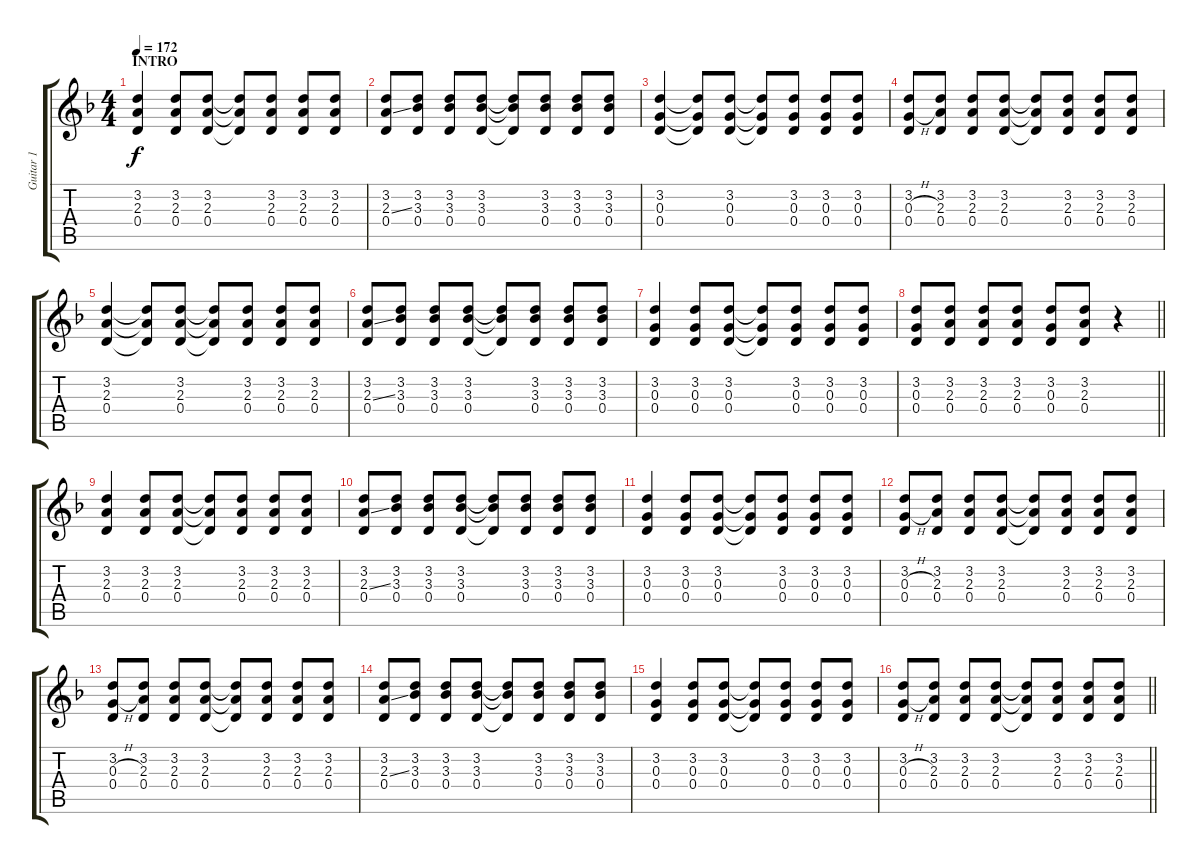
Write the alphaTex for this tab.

\track ("Guitar 1" "Guitar 1") {instrument overdrivenguitar}
\staff {score tabs}
\tuning (E4 B3 G3 D3 A2 E2) {hide}
\ts (4 4)
\section ("" "INTRO")
\tempo 172
\clef g2
\ks f
(3.2 2.3 0.4).4{dy f instrument overdrivenguitar} (3.2 2.3 0.4).8 (3.2 2.3 0.4).8 (3.2{t} 2.3{t} 0.4{t}).8 (3.2 2.3 0.4).8 (3.2 2.3 0.4).8 (3.2 2.3 0.4).8 |
(3.2 2.3{ss} 0.4).8 (3.2 3.3 0.4).8 (3.2 3.3 0.4).8 (3.2 3.3 0.4).8 (3.2{t} 3.3{t} 0.4{t}).8 (3.2 3.3 0.4).8 (3.2 3.3 0.4).8 (3.2 3.3 0.4).8 |
(3.2 0.3 0.4).4 (3.2{t} 0.3{t} 0.4{t}).8 (3.2 0.3 0.4).8 (3.2{t} 0.3{t} 0.4{t}).8 (3.2 0.3 0.4).8 (3.2 0.3 0.4).8 (3.2 0.3 0.4).8 |
(3.2 0.3{h} 0.4).8 (3.2 2.3 0.4).8 (3.2 2.3 0.4).8 (3.2 2.3 0.4).8 (3.2{t} 2.3{t} 0.4{t}).8 (3.2 2.3 0.4).8 (3.2 2.3 0.4).8 (3.2 2.3 0.4).8 |
(3.2 2.3 0.4).4 (3.2{t} 2.3{t} 0.4{t}).8 (3.2 2.3 0.4).8 (3.2{t} 2.3{t} 0.4{t}).8 (3.2 2.3 0.4).8 (3.2 2.3 0.4).8 (3.2 2.3 0.4).8 |
(3.2 2.3{ss} 0.4).8 (3.2 3.3 0.4).8 (3.2 3.3 0.4).8 (3.2 3.3 0.4).8 (3.2{t} 3.3{t} 0.4{t}).8 (3.2 3.3 0.4).8 (3.2 3.3 0.4).8 (3.2 3.3 0.4).8 |
(3.2 0.3 0.4).4 (3.2 0.3 0.4).8 (3.2 0.3 0.4).8 (3.2{t} 0.3{t} 0.4{t}).8 (3.2 0.3 0.4).8 (3.2 0.3 0.4).8 (3.2 0.3 0.4).8 |
\barLineRight lightlight
(3.2 0.3 0.4).8 (3.2 2.3 0.4).8 (3.2 2.3 0.4).8 (3.2 2.3 0.4).8 (3.2 0.3 0.4).8 (3.2 2.3 0.4).8 r.4 |
\section ("" "")
(3.2 2.3 0.4).4 (3.2 2.3 0.4).8 (3.2 2.3 0.4).8 (3.2{t} 2.3{t} 0.4{t}).8 (3.2 2.3 0.4).8 (3.2 2.3 0.4).8 (3.2 2.3 0.4).8 |
(3.2 2.3{ss} 0.4).8 (3.2 3.3 0.4).8 (3.2 3.3 0.4).8 (3.2 3.3 0.4).8 (3.2{t} 3.3{t} 0.4{t}).8 (3.2 3.3 0.4).8 (3.2 3.3 0.4).8 (3.2 3.3 0.4).8 |
(3.2 0.3 0.4).4 (3.2 0.3 0.4).8 (3.2 0.3 0.4).8 (3.2{t} 0.3{t} 0.4{t}).8 (3.2 0.3 0.4).8 (3.2 0.3 0.4).8 (3.2 0.3 0.4).8 |
(3.2 0.3{h} 0.4).8 (3.2 2.3 0.4).8 (3.2 2.3 0.4).8 (3.2 2.3 0.4).8 (3.2{t} 2.3{t} 0.4{t}).8 (3.2 2.3 0.4).8 (3.2 2.3 0.4).8 (3.2 2.3 0.4).8 |
(3.2 0.3{h} 0.4).8 (3.2 2.3 0.4).8 (3.2 2.3 0.4).8 (3.2 2.3 0.4).8 (3.2{t} 2.3{t} 0.4{t}).8 (3.2 2.3 0.4).8 (3.2 2.3 0.4).8 (3.2 2.3 0.4).8 |
(3.2 2.3{ss} 0.4).8 (3.2 3.3 0.4).8 (3.2 3.3 0.4).8 (3.2 3.3 0.4).8 (3.2{t} 3.3{t} 0.4{t}).8 (3.2 3.3 0.4).8 (3.2 3.3 0.4).8 (3.2 3.3 0.4).8 |
(3.2 0.3 0.4).4 (3.2 0.3 0.4).8 (3.2 0.3 0.4).8 (3.2{t} 0.3{t} 0.4{t}).8 (3.2 0.3 0.4).8 (3.2 0.3 0.4).8 (3.2 0.3 0.4).8 |
\barLineRight lightlight
(3.2 0.3{h} 0.4).8 (3.2 2.3 0.4).8 (3.2 2.3 0.4).8 (3.2 2.3 0.4).8 (3.2{t} 2.3{t} 0.4{t}).8 (3.2 2.3 0.4).8 (3.2 2.3 0.4).8 (3.2 2.3 0.4).8
